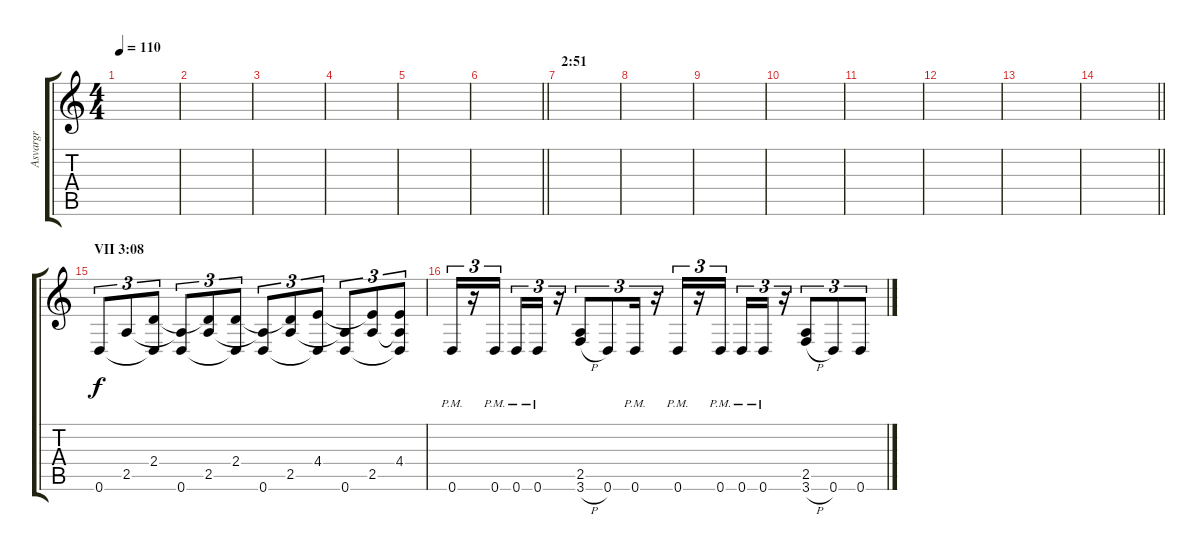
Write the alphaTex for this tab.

\track ("Asvargr" "Asvargr") {instrument distortionguitar}
\staff {score tabs}
\tuning (D4 A3 F3 C3 G2 D2) {hide}
\ts (4 4)
\tempo 110
\clef g2
\ks c
|
|
|
|
|
\barLineRight lightlight
|
\section ("" "2:51")
|
|
|
|
|
|
|
\barLineRight lightlight
|
\section ("" "VII 3:08")
0.6.8{tu (3 2)} 2.5.8{tu (3 2)} (2.4 0.6{t}).8{tu (3 2)} (2.5{t} 0.6).8{tu (3 2)} (2.4{t} 2.5).8{tu (3 2)} (2.4 0.6{t}).8{tu (3 2)} (2.5{t} 0.6).8{tu (3 2)} (2.4{t} 2.5).8{tu (3 2)} (4.4 0.6{t}).8{tu (3 2)} (2.5{t} 0.6).8{tu (3 2)} (4.4{t} 2.5).8{tu (3 2)} (4.4 2.5{t} 0.6{t}).8{tu (3 2)} |
0.6{pm}.16{tu (3 2)} r.16{tu (3 2)} 0.6{pm}.16{tu (3 2) beam splitsecondary} 0.6{pm}.16{tu (3 2)} 0.6{pm}.16{tu (3 2)} r.16{tu (3 2)} (2.5 3.6{h}).8{tu (3 2)} 0.6.8{tu (3 2)} 0.6{pm}.16{tu (3 2)} r.16{tu (3 2)} 0.6{pm}.16{tu (3 2)} r.16{tu (3 2)} 0.6{pm}.16{tu (3 2) beam splitsecondary} 0.6{pm}.16{tu (3 2)} 0.6{pm}.16{tu (3 2)} r.16{tu (3 2)} (2.5 3.6{h}).8{tu (3 2)} 0.6.8{tu (3 2)} 0.6.8{tu (3 2)}
